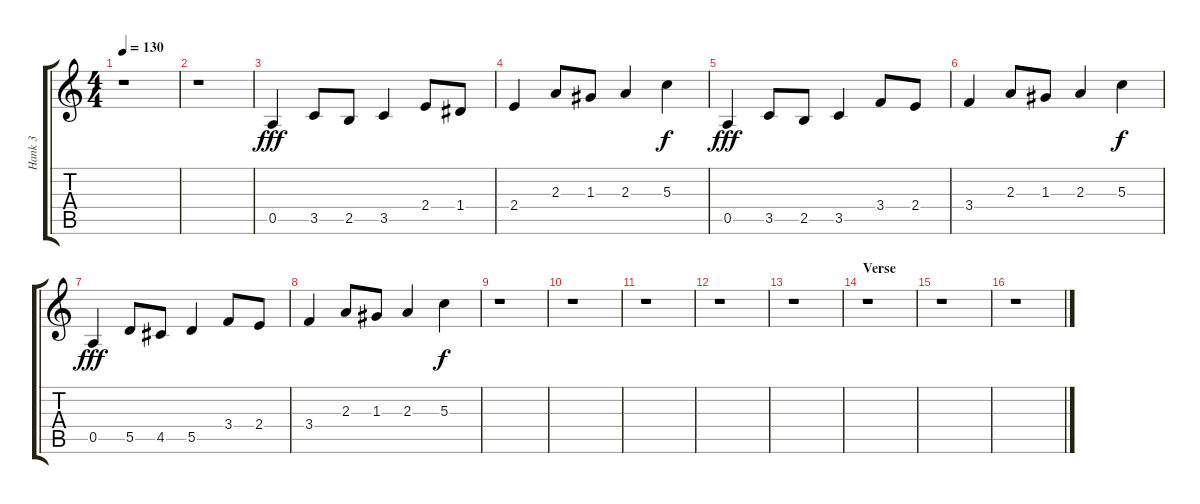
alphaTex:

\track ("Hank 3" "Hank 3") {instrument electricguitarmuted}
\staff {score tabs}
\tuning (E4 B3 G3 D3 A2 E2) {hide}
\ts (4 4)
\tempo 130
\clef g2
\ks c
r.1{dy fff} |
r.1 |
0.5.4 3.5.8 2.5.8 3.5.4 2.4.8 1.4.8 |
2.4.4 2.3.8 1.3.8 2.3.4 5.3.4{dy f} |
0.5.4{dy fff} 3.5.8 2.5.8 3.5.4 3.4.8 2.4.8 |
3.4.4 2.3.8 1.3.8 2.3.4 5.3.4{dy f} |
0.5.4{dy fff} 5.5.8 4.5.8 5.5.4 3.4.8 2.4.8 |
3.4.4 2.3.8 1.3.8 2.3.4 5.3.4{dy f} |
r.1 |
r.1 |
r.1 |
r.1 |
r.1 |
\section ("" "Verse")
r.1 |
r.1 |
r.1
